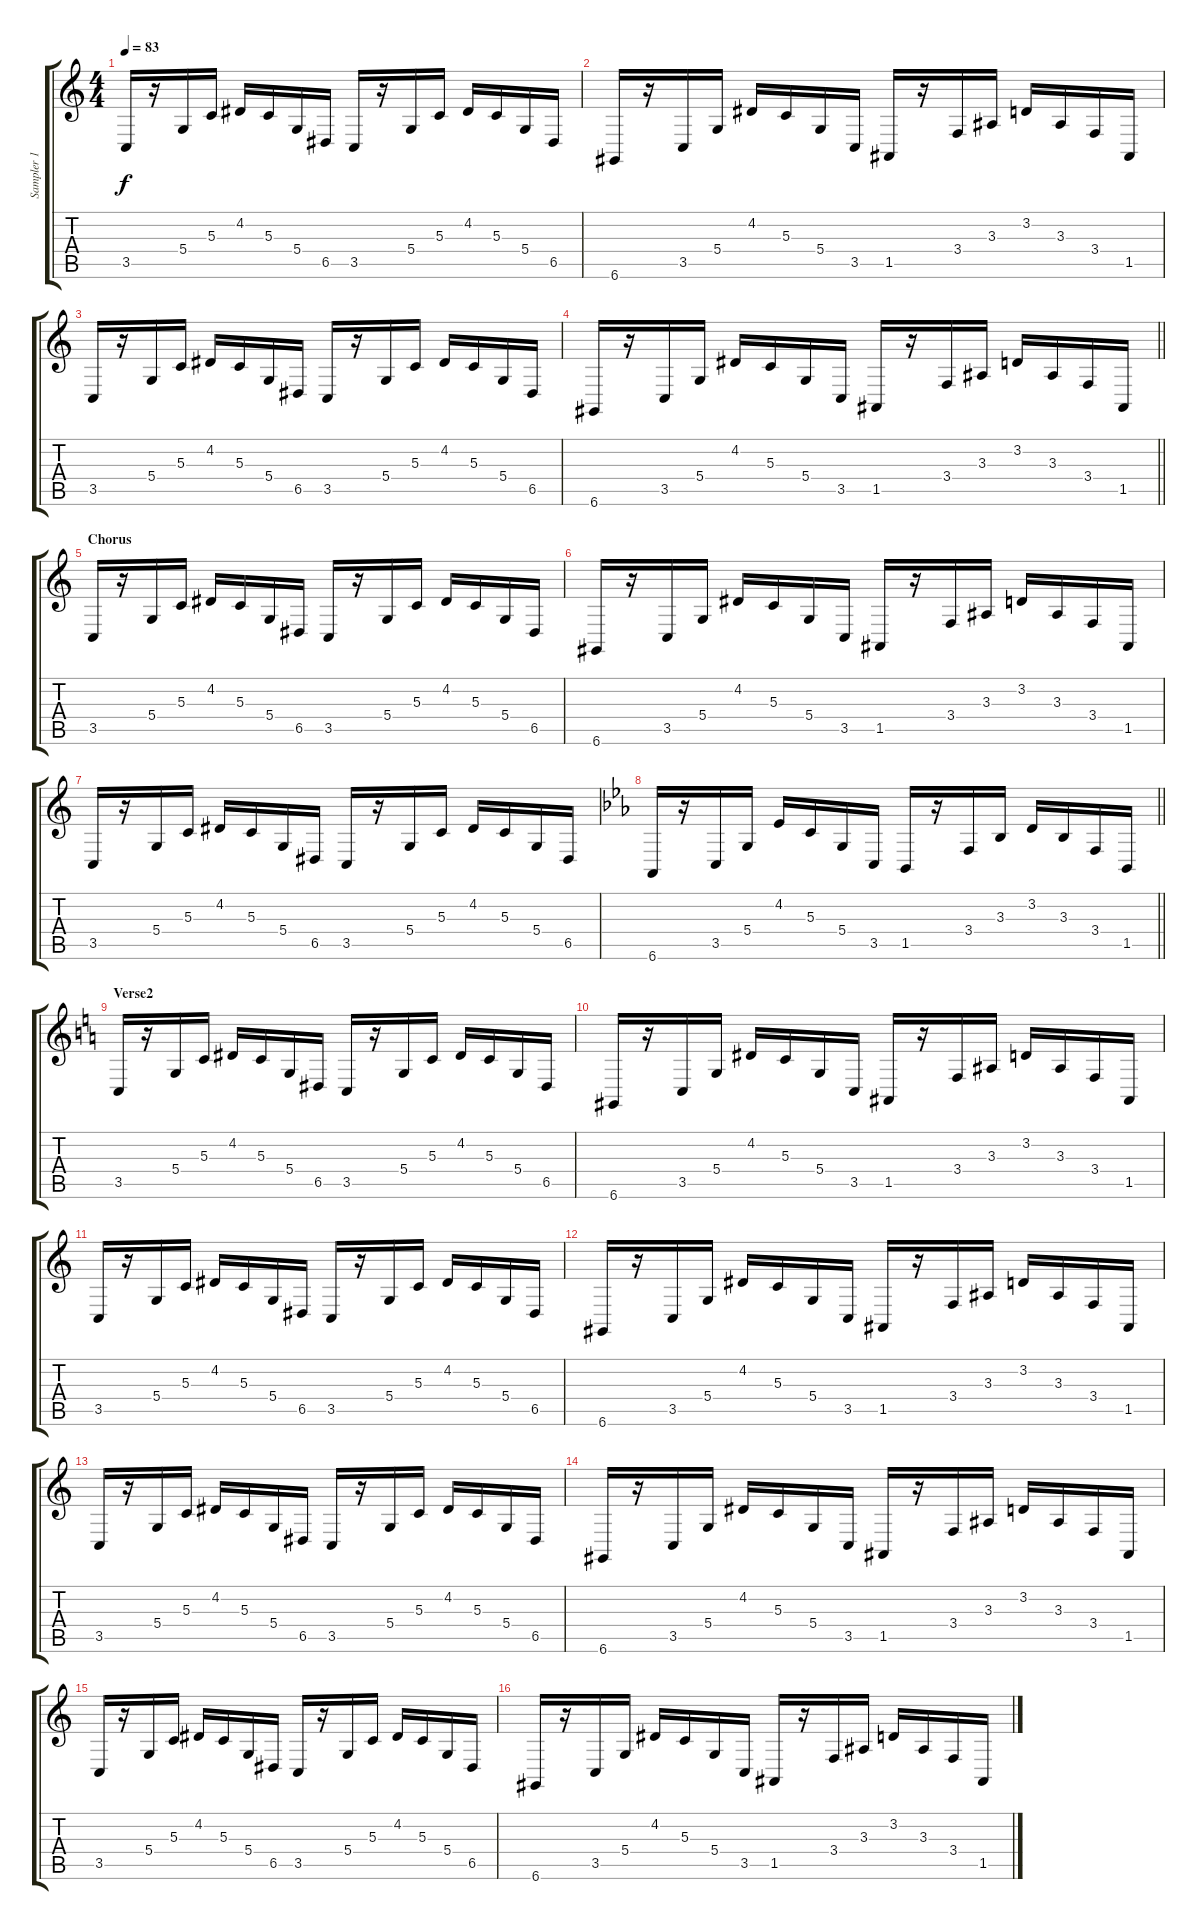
\track ("Sampler 1" "Sampler 1") {instrument stringensemble1}
\staff {score tabs}
\tuning (E4 B3 G3 D3 A2 D2) {hide}
\ts (4 4)
\tempo 83
\clef g2
\ks c
3.5.16{dy f} r.16 5.4.16 5.3.16 4.2.16 5.3.16 5.4.16 6.5.16 3.5.16 r.16 5.4.16 5.3.16 4.2.16 5.3.16 5.4.16 6.5.16 |
6.6.16 r.16 3.5.16 5.4.16 4.2.16 5.3.16 5.4.16 3.5.16 1.5.16 r.16 3.4.16 3.3.16 3.2.16 3.3.16 3.4.16 1.5.16 |
3.5.16 r.16 5.4.16 5.3.16 4.2.16 5.3.16 5.4.16 6.5.16 3.5.16 r.16 5.4.16 5.3.16 4.2.16 5.3.16 5.4.16 6.5.16 |
\barLineRight lightlight
6.6.16 r.16 3.5.16 5.4.16 4.2.16 5.3.16 5.4.16 3.5.16 1.5.16 r.16 3.4.16 3.3.16 3.2.16 3.3.16 3.4.16 1.5.16 |
\section ("" "Chorus")
3.5.16 r.16 5.4.16 5.3.16 4.2.16 5.3.16 5.4.16 6.5.16 3.5.16 r.16 5.4.16 5.3.16 4.2.16 5.3.16 5.4.16 6.5.16 |
6.6.16 r.16 3.5.16 5.4.16 4.2.16 5.3.16 5.4.16 3.5.16 1.5.16 r.16 3.4.16 3.3.16 3.2.16 3.3.16 3.4.16 1.5.16 |
3.5.16 r.16 5.4.16 5.3.16 4.2.16 5.3.16 5.4.16 6.5.16 3.5.16 r.16 5.4.16 5.3.16 4.2.16 5.3.16 5.4.16 6.5.16 |
\barLineRight lightlight
\ks eb
6.6.16 r.16 3.5.16 5.4.16 4.2.16 5.3.16 5.4.16 3.5.16 1.5.16 r.16 3.4.16 3.3.16 3.2.16 3.3.16 3.4.16 1.5.16 |
\section ("" "Verse2")
\ks c
3.5.16 r.16 5.4.16 5.3.16 4.2.16 5.3.16 5.4.16 6.5.16 3.5.16 r.16 5.4.16 5.3.16 4.2.16 5.3.16 5.4.16 6.5.16 |
6.6.16 r.16 3.5.16 5.4.16 4.2.16 5.3.16 5.4.16 3.5.16 1.5.16 r.16 3.4.16 3.3.16 3.2.16 3.3.16 3.4.16 1.5.16 |
3.5.16 r.16 5.4.16 5.3.16 4.2.16 5.3.16 5.4.16 6.5.16 3.5.16 r.16 5.4.16 5.3.16 4.2.16 5.3.16 5.4.16 6.5.16 |
6.6.16 r.16 3.5.16 5.4.16 4.2.16 5.3.16 5.4.16 3.5.16 1.5.16 r.16 3.4.16 3.3.16 3.2.16 3.3.16 3.4.16 1.5.16 |
3.5.16 r.16 5.4.16 5.3.16 4.2.16 5.3.16 5.4.16 6.5.16 3.5.16 r.16 5.4.16 5.3.16 4.2.16 5.3.16 5.4.16 6.5.16 |
6.6.16 r.16 3.5.16 5.4.16 4.2.16 5.3.16 5.4.16 3.5.16 1.5.16 r.16 3.4.16 3.3.16 3.2.16 3.3.16 3.4.16 1.5.16 |
3.5.16 r.16 5.4.16 5.3.16 4.2.16 5.3.16 5.4.16 6.5.16 3.5.16 r.16 5.4.16 5.3.16 4.2.16 5.3.16 5.4.16 6.5.16 |
6.6.16 r.16 3.5.16 5.4.16 4.2.16 5.3.16 5.4.16 3.5.16 1.5.16 r.16 3.4.16 3.3.16 3.2.16 3.3.16 3.4.16 1.5.16
